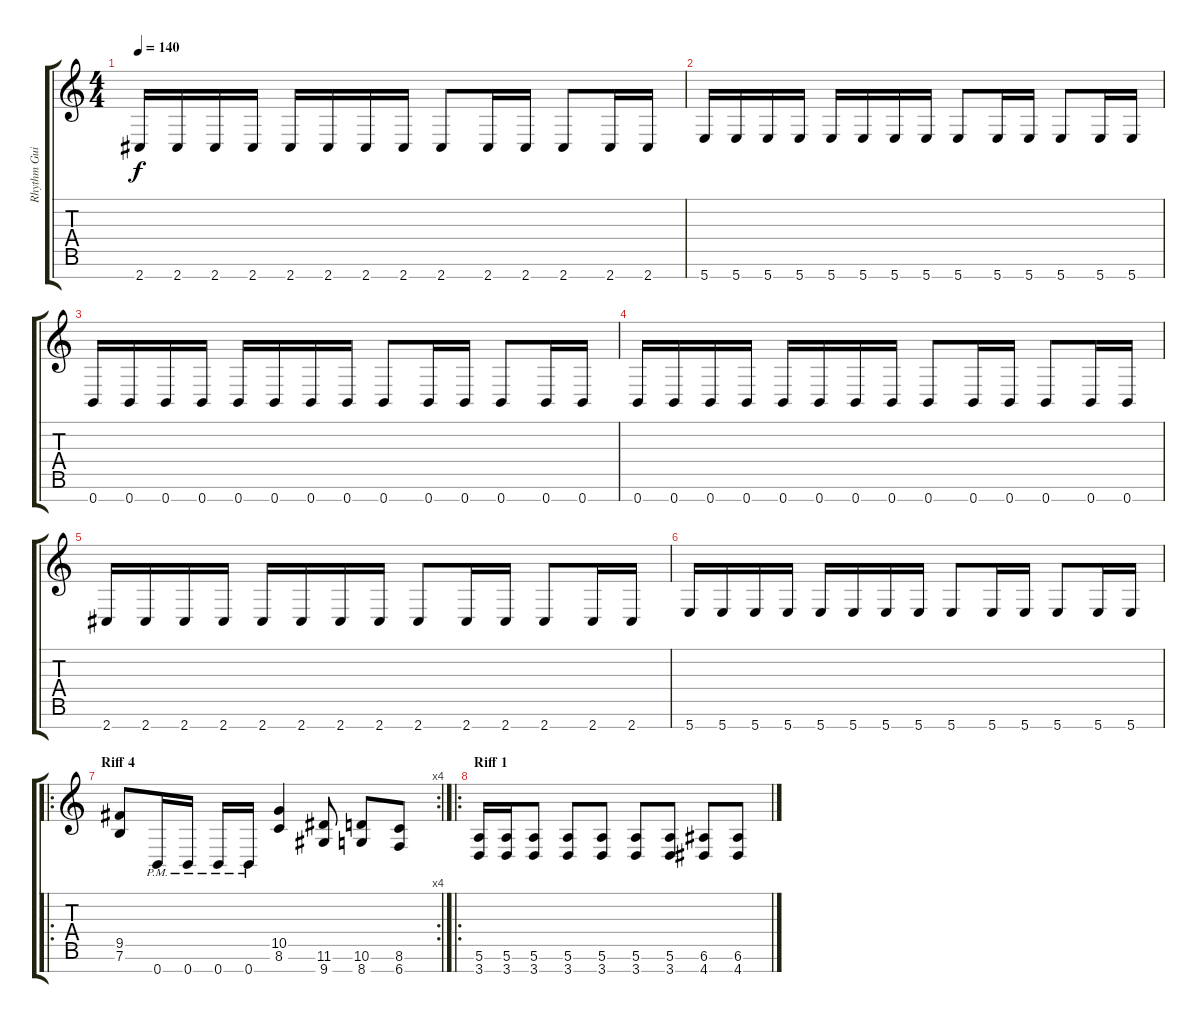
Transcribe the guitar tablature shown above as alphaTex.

\track ("Rhythm Guitar L" "Rhythm Gui") {instrument distortionguitar}
\staff {score tabs}
\tuning (E4 B3 G3 D3 A2 E2 B1) {hide}
\ts (4 4)
\tempo 140
\clef g2
\ks c
2.7.16{dy f} 2.7.16 2.7.16 2.7.16 2.7.16 2.7.16 2.7.16 2.7.16 2.7.8 2.7.16 2.7.16 2.7.8 2.7.16 2.7.16 |
5.7.16 5.7.16 5.7.16 5.7.16 5.7.16 5.7.16 5.7.16 5.7.16 5.7.8 5.7.16 5.7.16 5.7.8 5.7.16 5.7.16 |
0.7.16 0.7.16 0.7.16 0.7.16 0.7.16 0.7.16 0.7.16 0.7.16 0.7.8 0.7.16 0.7.16 0.7.8 0.7.16 0.7.16 |
0.7.16 0.7.16 0.7.16 0.7.16 0.7.16 0.7.16 0.7.16 0.7.16 0.7.8 0.7.16 0.7.16 0.7.8 0.7.16 0.7.16 |
2.7.16 2.7.16 2.7.16 2.7.16 2.7.16 2.7.16 2.7.16 2.7.16 2.7.8 2.7.16 2.7.16 2.7.8 2.7.16 2.7.16 |
5.7.16 5.7.16 5.7.16 5.7.16 5.7.16 5.7.16 5.7.16 5.7.16 5.7.8 5.7.16 5.7.16 5.7.8 5.7.16 5.7.16 |
\ro
\rc 4
\section ("" "Riff 4")
(9.5 7.6).8 0.7{pm}.16 0.7{pm}.16 0.7{pm}.16 0.7{pm}.16 (10.5 8.6).4 (11.6 9.7).8 (10.6 8.7).8 (8.6 6.7).8 |
\ro
\section ("" "Riff 1")
(5.6 3.7).16 (5.6 3.7).16 (5.6 3.7).8 (5.6 3.7).8 (5.6 3.7).8 (5.6 3.7).8 (5.6 3.7).8 (6.6 4.7).8 (6.6 4.7).8
